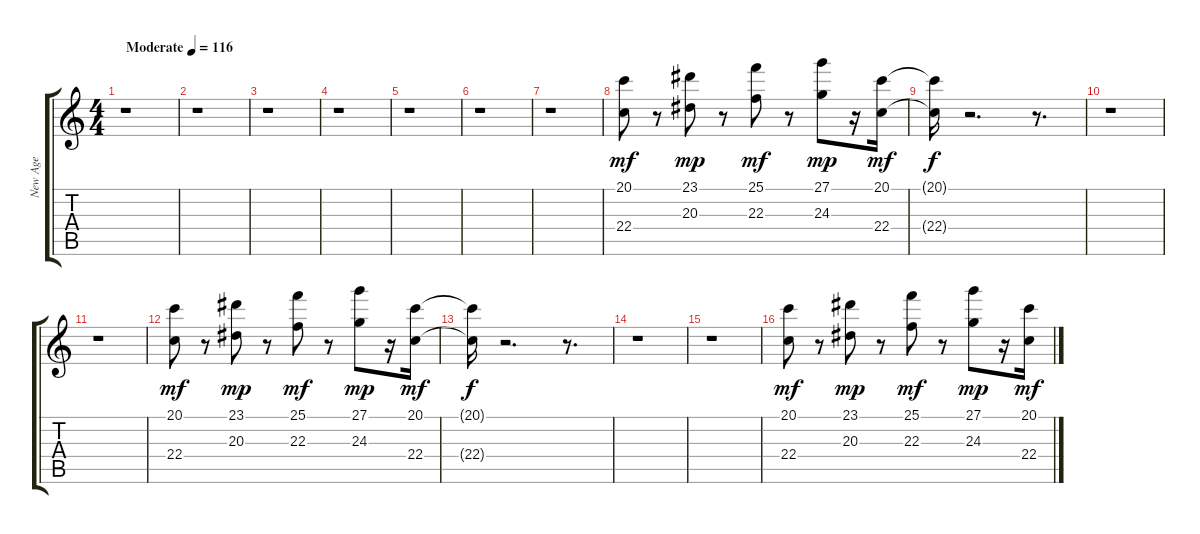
\track ("New Age" "New Age") {instrument pad1newage}
\staff {score tabs}
\tuning (E4 B3 G3 D3 A2 E2) {hide}
\ts (4 4)
\tempo (116 "Moderate")
\clef g2
\ks c
r.1{dy mf instrument pad1newage} |
r.1 |
r.1 |
r.1 |
r.1 |
r.1 |
r.1 |
(20.1 22.4).8 r.8 (23.1 20.3).8{dy mp} r.8 (25.1 22.3).8{dy mf} r.8 (27.1 24.3).8{dy mp} r.16 (20.1 22.4).16{dy mf} |
(20.1{t} 22.4{t}).16{dy f} r.2{d} r.8{d} |
r.1 |
r.1 |
(20.1 22.4).8{dy mf} r.8 (23.1 20.3).8{dy mp} r.8 (25.1 22.3).8{dy mf} r.8 (27.1 24.3).8{dy mp} r.16 (20.1 22.4).16{dy mf} |
(20.1{t} 22.4{t}).16{dy f} r.2{d} r.8{d} |
r.1 |
r.1 |
(20.1 22.4).8{dy mf} r.8 (23.1 20.3).8{dy mp} r.8 (25.1 22.3).8{dy mf} r.8 (27.1 24.3).8{dy mp} r.16 (20.1 22.4).16{dy mf}
